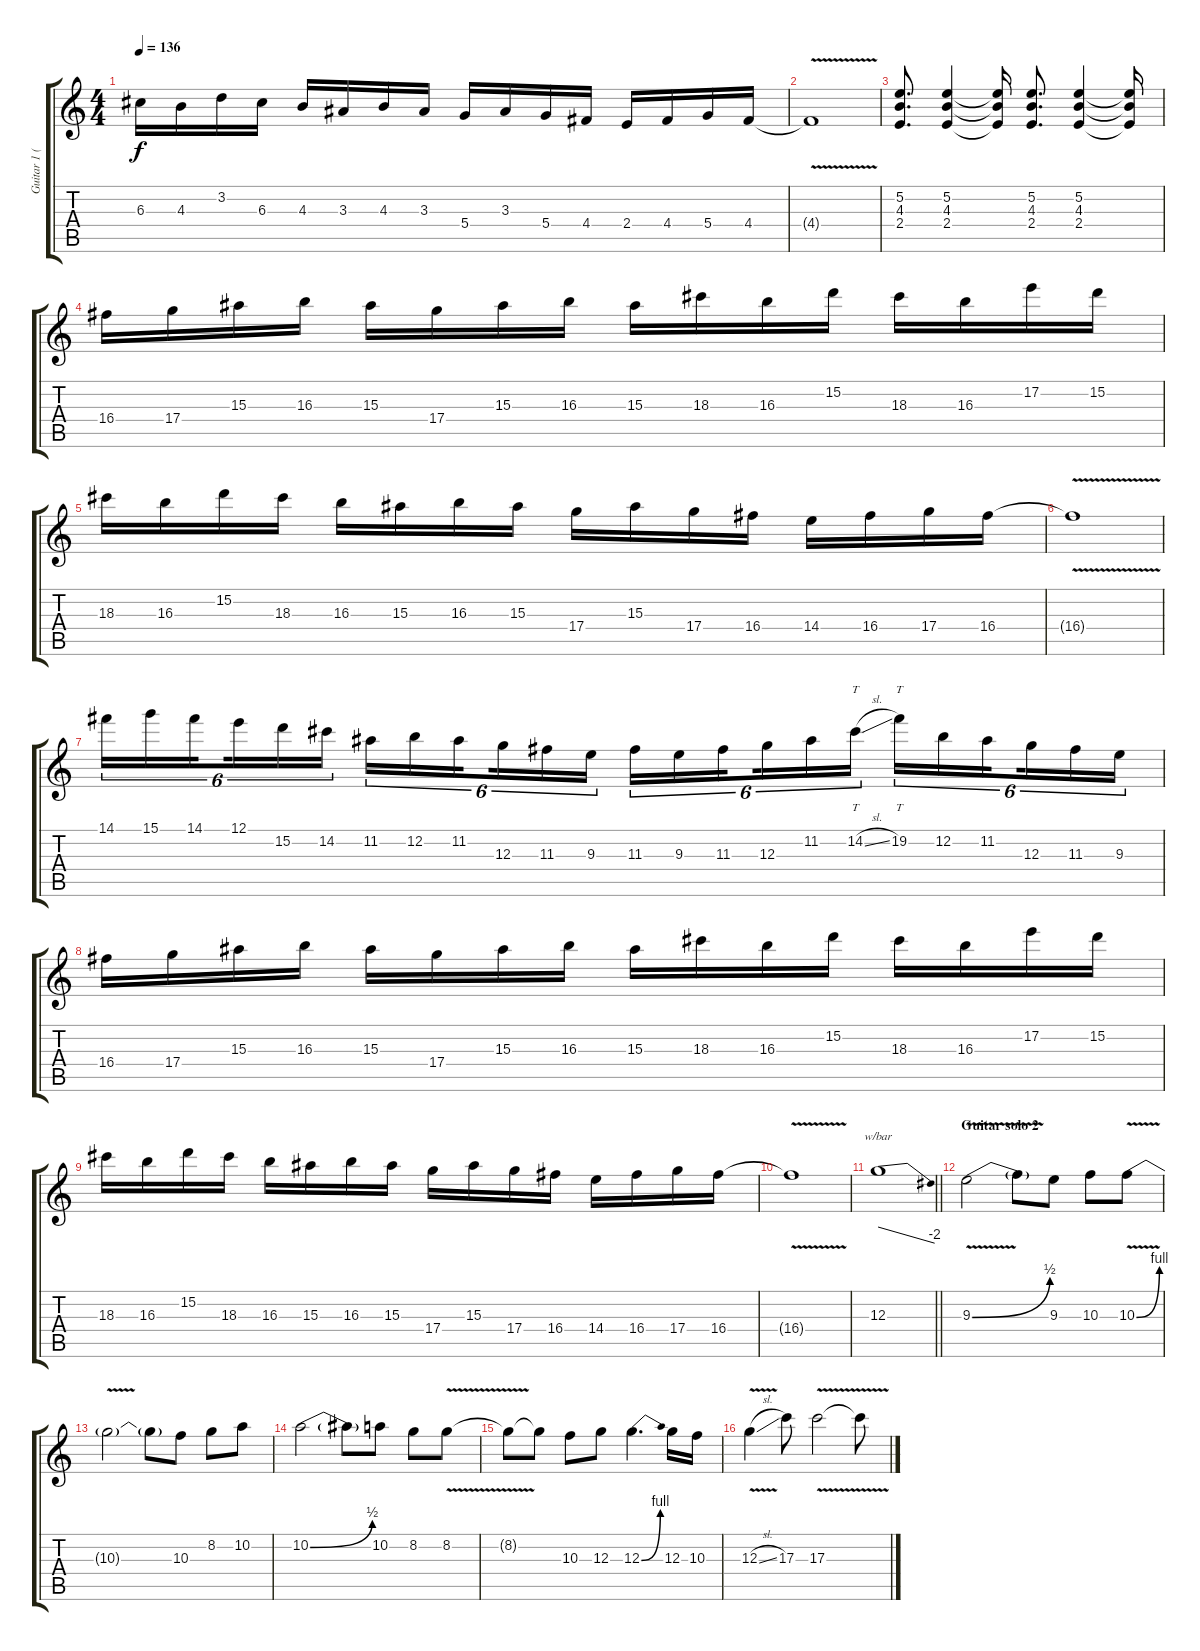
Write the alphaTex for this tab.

\track ("Guitar 1 (solo)" "Guitar 1 (") {instrument distortionguitar}
\staff {score tabs}
\tuning (E4 B3 G3 D3 A2 E2) {hide}
\ts (4 4)
\tempo 136
\clef g2
\ks c
6.3.16{dy f} 4.3.16 3.2.16 6.3.16 4.3.16 3.3.16 4.3.16 3.3.16 5.4.16 3.3.16 5.4.16 4.4.16 2.4.16 4.4.16 5.4.16 4.4.16 |
4.4{v t}.1 |
(5.2 4.3 2.4).8{d} (5.2 4.3 2.4).4 (5.2{t} 4.3{t} 2.4{t}).16 (5.2 4.3 2.4).8{d} (5.2 4.3 2.4).4 (5.2{t} 4.3{t} 2.4{t}).16 |
16.4.16 17.4.16 15.3.16 16.3.16 15.3.16 17.4.16 15.3.16 16.3.16 15.3.16 18.3.16 16.3.16 15.2.16 18.3.16 16.3.16 17.2.16 15.2.16 |
18.3.16 16.3.16 15.2.16 18.3.16 16.3.16 15.3.16 16.3.16 15.3.16 17.4.16 15.3.16 17.4.16 16.4.16 14.4.16 16.4.16 17.4.16 16.4.16 |
16.4{v t}.1 |
14.1.16{tu (6 4)} 15.1.16{tu (6 4)} 14.1.16{tu (6 4) beam splitsecondary} 12.1.16{tu (6 4)} 15.2.16{tu (6 4)} 14.2.16{tu (6 4)} 11.2.16{tu (6 4)} 12.2.16{tu (6 4)} 11.2.16{tu (6 4) beam splitsecondary} 12.3.16{tu (6 4)} 11.3.16{tu (6 4)} 9.3.16{tu (6 4)} 11.3.16{tu (6 4)} 9.3.16{tu (6 4)} 11.3.16{tu (6 4) beam splitsecondary} 12.3.16{tu (6 4)} 11.2.16{tu (6 4)} 14.2{sl}.16{tt tu (6 4)} 19.2.16{tt tu (6 4)} 12.2.16{tu (6 4)} 11.2.16{tu (6 4) beam splitsecondary} 12.3.16{tu (6 4)} 11.3.16{tu (6 4)} 9.3.16{tu (6 4)} |
16.4.16 17.4.16 15.3.16 16.3.16 15.3.16 17.4.16 15.3.16 16.3.16 15.3.16 18.3.16 16.3.16 15.2.16 18.3.16 16.3.16 17.2.16 15.2.16 |
18.3.16 16.3.16 15.2.16 18.3.16 16.3.16 15.3.16 16.3.16 15.3.16 17.4.16 15.3.16 17.4.16 16.4.16 14.4.16 16.4.16 17.4.16 16.4.16 |
16.4{v t}.1 |
\barLineRight lightlight
12.3.1{tbe (dive default 0 0 60 -8)} |
\section ("" "Guitar solo 2")
9.3{be (bend 0 0 60 2) v}.2 9.3{t}.8 9.3.8 10.3.8 10.3{be (bend 0 0 60 4) v}.8 |
10.3{t}.2 10.3{t}.8 10.3.8 8.2.8 10.2.8 |
10.2{be (bend 0 0 60 2)}.2 10.2{t}.8 10.2.8 8.2.8 8.2{v}.8 |
8.2{t}.8 8.2{t}.8 10.3.8 12.3.8 12.3{be (bend 0 0 60 4)}.4{d} 12.3.16 10.3.16 |
12.3{v sl}.4 17.3.8 17.3{v}.2 17.3{t}.8
